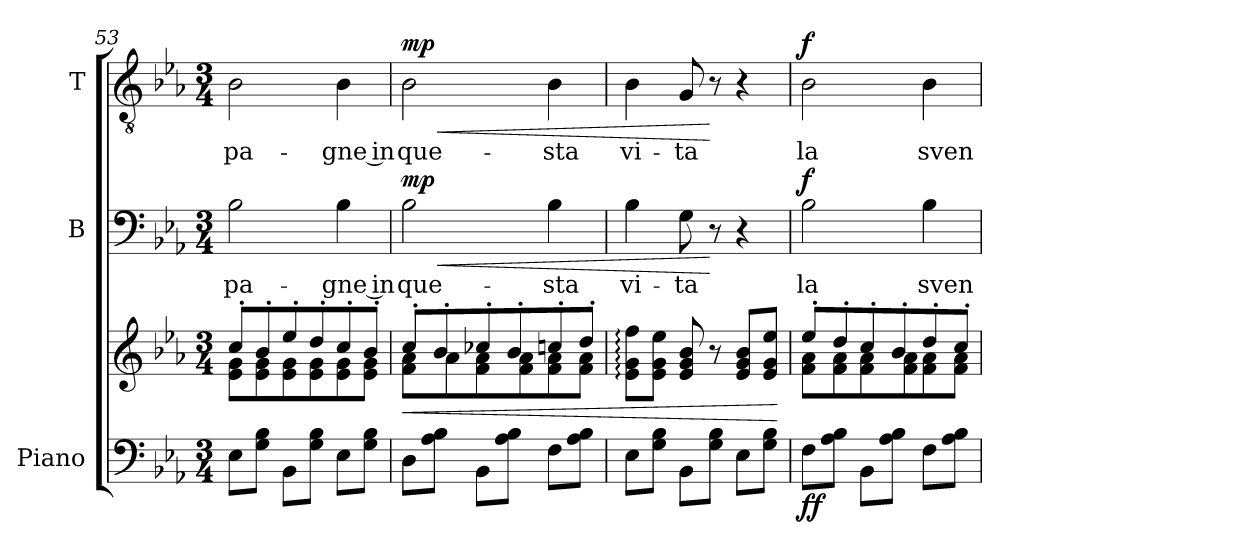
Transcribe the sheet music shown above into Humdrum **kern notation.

**kern	**kern	**dynam	**kern	**text	**dynam	**kern	**text	**dynam
*part3	*part3	*part3	*part2	*part2	*part2	*part1	*part1	*part1
*staff4	*staff3	*staff3/4	*staff2	*staff2	*staff2	*staff1	*staff1	*staff1
*I"Piano	*	*	*I"B	*	*	*I"T	*	*
*I'Pno	*	*	*I'B	*	*	*I'T	*	*
!!LO:LB:g=z
*clefF4	*clefG2	*	*clefF4	*	*	*clefGv2	*	*
*k[b-e-a-]	*k[b-e-a-]	*	*k[b-e-a-]	*	*	*k[b-e-a-]	*	*
*M3/4	*M3/4	*	*M3/4	*	*	*M3/4	*	*
=53	=53	=53	=53	=53	=53	=53	=53	=53
*	*^	*	*	*	*	*	*	*
8E-\L	8cc'/L	8e-\ 8g\L	.	2B-\	-pa-	.	2B-\	-pa-	.
8G\ 8B-\J	8b-'/	8e-\ 8g\	.	.	.	.	.	.	.
8BB-\L	8ee-'/	8e-\ 8g\	.	.	.	.	.	.	.
8G\ 8B-\J	8dd'/	8e-\ 8g\	.	.	.	.	.	.	.
8E-\L	8cc'/	8e-\ 8g\	.	4B-\	-gne in	.	4B-\	-gne in	.
8G\ 8B-\J	8b-'/J	8e-\ 8g\J	.	.	.	.	.	.	.
=54	=54	=54	=54	=54	=54	=54	=54	=54	=54
!	!	!	!LO:HP:b	!	!	!LO:HP:b	!	!	!LO:HP:b
!	!	!	!	!	!	!LO:DY:n=1:a	!	!	!LO:DY:n=1:a
8D\L	8cc'/L	8f\ 8a-\L	<	2B-\	que-	< mp	2B-\	que-	< mp
8A-\ 8B-\J	8b-'/	8a-\	.	.	.	.	.	.	.
8BB-\L	8cc-X'/	8f\ 8a-\	.	.	.	.	.	.	.
8A-\ 8B-\J	8b-'/	8f\ 8a-\	.	.	.	.	.	.	.
8F\L	8ccn'/	8f\ 8a-\	.	4B-\	-sta	.	4B-\	-sta	.
8A-\ 8B-\J	8dd'/J	8f\ 8a-\J	.	.	.	.	.	.	.
*	*v	*v	*	*	*	*	*	*	*
=55	=55	=55	=55	=55	=55	=55	=55	=55
8E-\L	8e-\: 8g\: 8ff\:L	.	4B-\	vi-	.	4B-\	vi-	.
8G\ 8B-\J	8e-\ 8g\ 8ee-\J	.	.	.	.	.	.	.
8BB-\L	8e-/ 8g/ 8b-/	.	8G\	-ta	.	8G/	-ta	.
8G\ 8B-\J	8r	.	8r	.	[	8r	.	[
8E-\L	8e-/ 8g/ 8b-/L	.	4r	.	.	4r	.	.
8G\ 8B-\J	8e-/ 8g/ 8ee-/J	.	.	.	.	.	.	.
.	.	[	.	.	.	.	.	.
=56	=56	=56	=56	=56	=56	=56	=56	=56
*	*^	*	*	*	*	*	*	*
!	!	!	!LO:DY:b=2	!	!	!	!	!	!
!	!	!	!LO:DY:n=1:b	!	!	!LO:DY:a	!	!	!LO:DY:a
8F\L	8ee-'/L	8f\ 8a-\L	f f	2B-\	la	f	2B-\	la	f
8A-\ 8B-\J	8dd'/	8f\ 8a-\	.	.	.	.	.	.	.
8BB-\L	8cc'/	8f\ 8a-\	.	.	.	.	.	.	.
8A-\ 8B-\J	8b-'/	8f\ 8a-\	.	.	.	.	.	.	.
8F\L	8dd'/	8f\ 8a-\	.	4B-\	sven-	.	4B-\	sven-	.
8A-\ 8B-\J	8cc'/J	8f\ 8a-\J	.	.	.	.	.	.	.
*	*v	*v	*	*	*	*	*	*	*
=	=	=	=	=	=	=	=	=
*-	*-	*-	*-	*-	*-	*-	*-	*-
